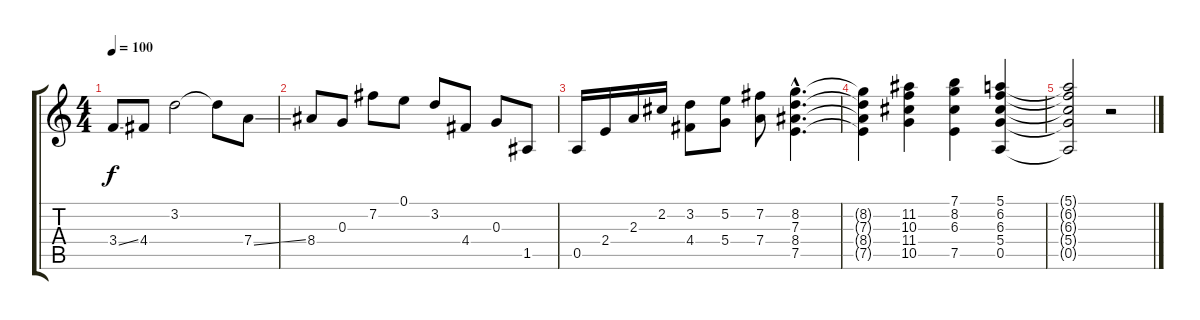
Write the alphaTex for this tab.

\track "" {instrument acousticguitarnylon}
\staff {score tabs}
\tuning (E4 B3 G3 D3 A2 D2) {hide}
\ts (4 4)
\tempo 100
\clef g2
\ks c
3.4{ss}.8{dy f} 4.4.8 3.2.2 3.2{t}.8 7.4{ss}.8 |
8.4.8 0.3.8 7.2.8 0.1.8 3.2.8 4.4.8 0.3.8 1.5.8 |
0.5.16 2.4.16 2.3.16 2.2.16 (3.2 4.4).8 (5.2 5.4).8 (7.2 7.4).8 (8.2{hac} 7.3{hac} 8.4{hac} 7.5{hac}).4{d} |
(8.2{t} 7.3{t} 8.4{t} 7.5{t}).4 (11.2 10.3 11.4 10.5).4 (7.1 8.2 6.3 7.5).4 (5.1 6.2 6.3 5.4 0.5).4 |
(5.1{t} 6.2{t} 6.3{t} 5.4{t} 0.5{t}).2 r.2
